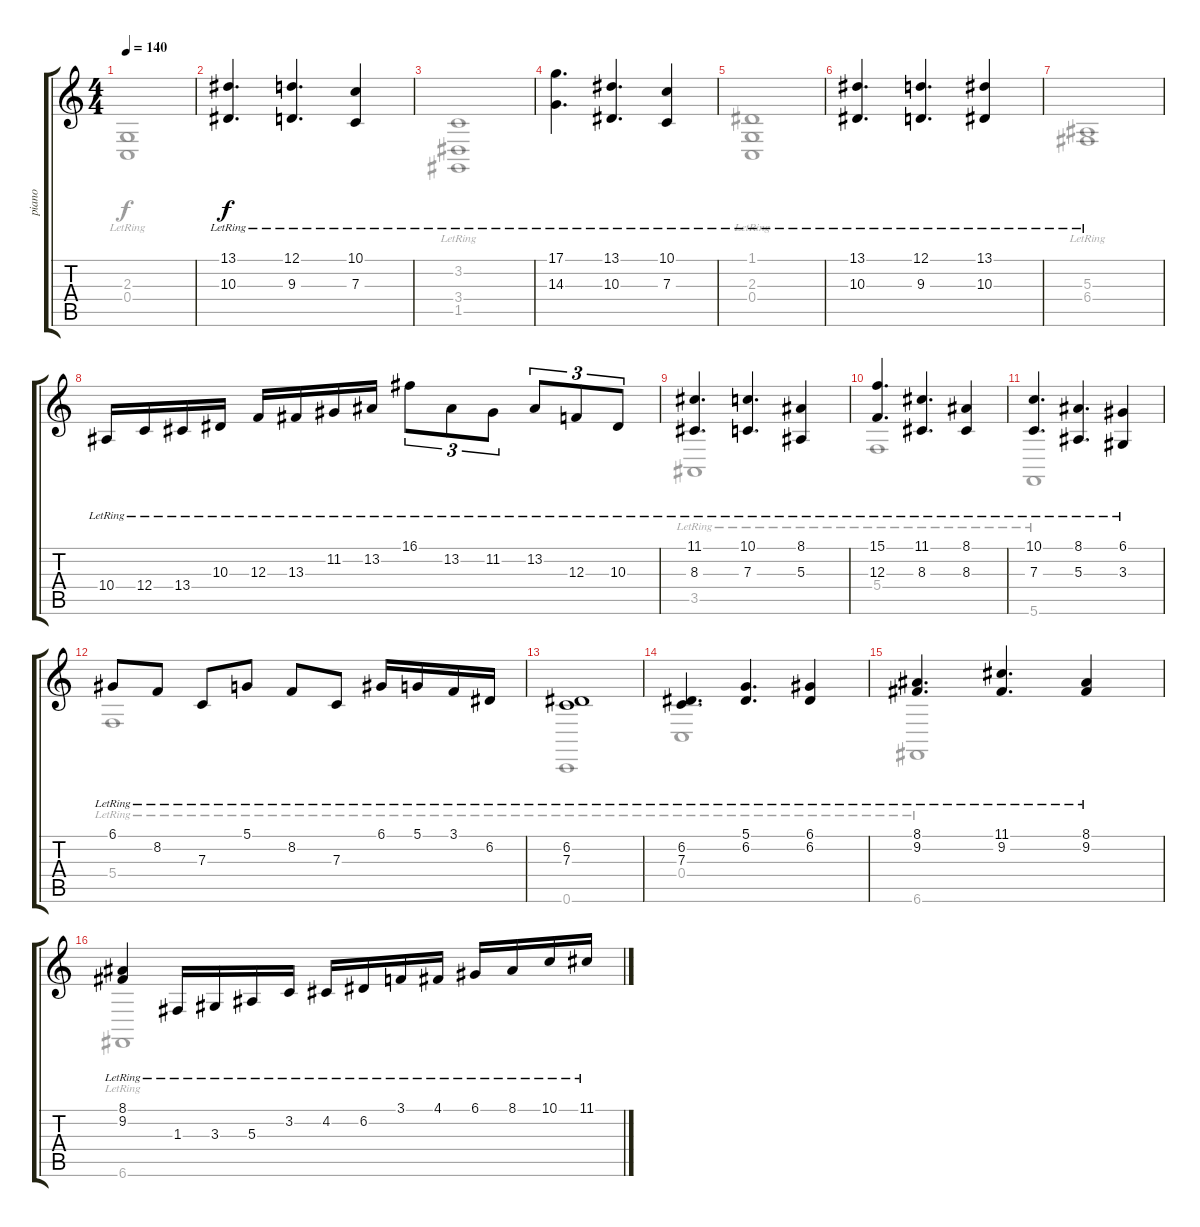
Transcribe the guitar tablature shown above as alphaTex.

\track ("piano" "piano") {instrument electricgrandpiano}
\staff {score tabs}
\tuning (D4 A3 F3 C3 G2 C2) {hide}
\voice
\ts (4 4)
\tempo 140
\clef g2
\ks c
|
(13.1{lr} 10.3{lr}).4{d} (12.1{lr} 9.3{lr}).4{d} (10.1{lr} 7.3{lr}).4 |
|
(17.1{lr} 14.3{lr}).4{d} (13.1{lr} 10.3{lr}).4{d} (10.1{lr} 7.3{lr}).4 |
|
(13.1{lr} 10.3{lr}).4{d} (12.1{lr} 9.3{lr}).4{d} (13.1{lr} 10.3{lr}).4 |
|
10.4{lr}.16 12.4{lr}.16 13.4{lr}.16 10.3{lr}.16 12.3{lr}.16 13.3{lr}.16 11.2{lr}.16 13.2{lr}.16 16.1{lr}.8{tu (3 2)} 13.2{lr}.8{tu (3 2)} 11.2{lr}.8{tu (3 2)} 13.2{lr}.8{tu (3 2)} 12.3{lr}.8{tu (3 2)} 10.3{lr}.8{tu (3 2)} |
(11.1{lr} 8.3{lr}).4{d} (10.1{lr} 7.3{lr}).4{d} (8.1{lr} 5.3{lr}).4 |
(15.1{lr} 12.3{lr}).4{d} (11.1{lr} 8.3{lr}).4{d} (8.1{lr} 8.3{lr}).4 |
(10.1{lr} 7.3{lr}).4{d} (8.1{lr} 5.3{lr}).4{d} (6.1{lr} 3.3{lr}).4 |
6.1{lr}.8 8.2{lr}.8 7.3{lr}.8 5.1{lr}.8 8.2{lr}.8 7.3{lr}.8 6.1{lr}.16 5.1{lr}.16 3.1{lr}.16 6.2{lr}.16 |
(6.2{lr} 7.3{lr}).1 |
(6.2{lr} 7.3{lr}).4{d} (5.1{lr} 6.2{lr}).4{d} (6.1{lr} 6.2{lr}).4 |
(8.1{lr} 9.2{lr}).4{d} (11.1{lr} 9.2{lr}).4{d} (8.1{lr} 9.2{lr}).4 |
(8.1{lr} 9.2{lr}).4 1.3{lr}.16 3.3{lr}.16 5.3{lr}.16 3.2{lr}.16 4.2{lr}.16 6.2{lr}.16 3.1{lr}.16 4.1{lr}.16 6.1{lr}.16 8.1{lr}.16 10.1{lr}.16 11.1{lr}.16
\voice
\clef g2
\ottava regular
\simile none
\ks c
(2.3{lr} 0.4{lr}).1{dy f} |
|
(3.2{lr} 3.4{lr} 1.5{lr}).1 |
|
(1.1{lr} 2.3{lr} 0.4{lr}).1 |
|
(5.3{lr} 6.4{lr}).1 |
|
3.5{lr}.1 |
5.4{lr}.1 |
5.6{lr}.1 |
5.4{lr}.1 |
0.6{lr}.1 |
0.4{lr}.1 |
6.6{lr}.1 |
6.6{lr}.1
